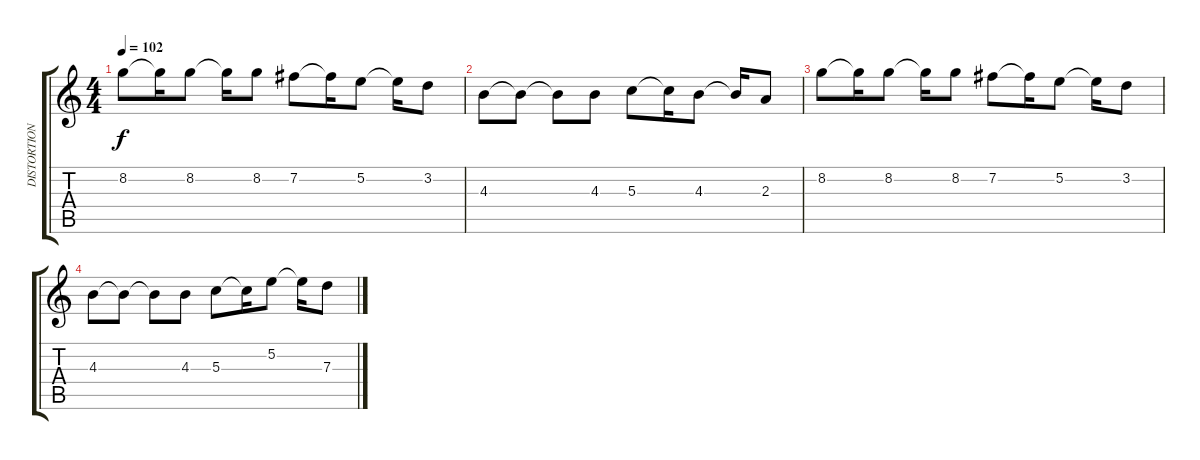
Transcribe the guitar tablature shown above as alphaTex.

\track ("DISTORTION GUITAR" "DISTORTION") {instrument distortionguitar}
\staff {score tabs}
\tuning (E4 B3 G3 D3 A2 E2) {hide}
\ts (4 4)
\tempo 102
\clef g2
\ks c
8.2.8{dy f} 8.2{t}.16 8.2.8 8.2{t}.16 8.2.8 7.2.8 7.2{t}.16 5.2.8 5.2{t}.16 3.2.8 |
4.3.8 4.3{t}.8 4.3{t}.8 4.3.8 5.3.8 5.3{t}.16 4.3.8 4.3{t}.16 2.3.8 |
8.2.8 8.2{t}.16 8.2.8 8.2{t}.16 8.2.8 7.2.8 7.2{t}.16 5.2.8 5.2{t}.16 3.2.8 |
4.3.8 4.3{t}.8 4.3{t}.8 4.3.8 5.3.8 5.3{t}.16 5.2.8 5.2{t}.16 7.3.8
